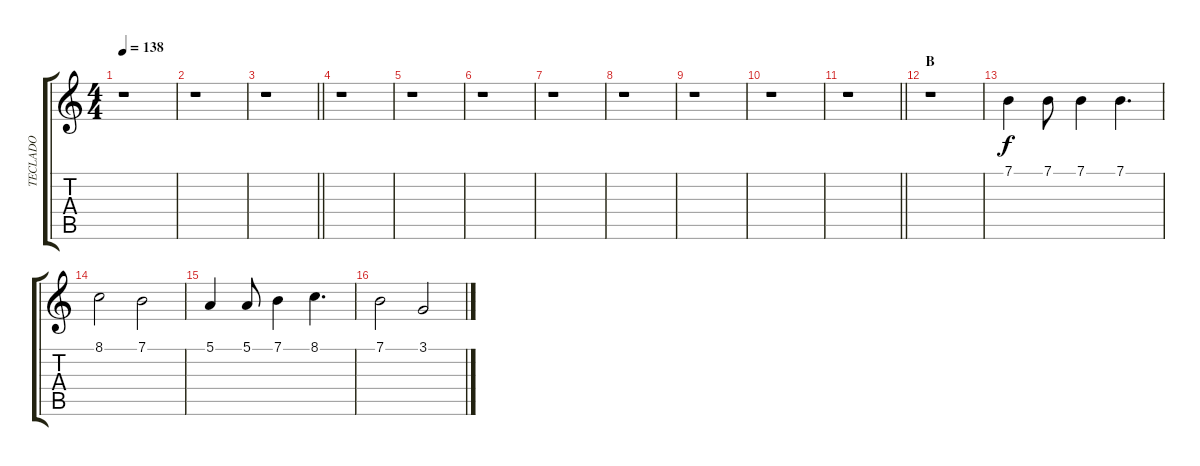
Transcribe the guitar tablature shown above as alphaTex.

\track ("TECLADO" "TECLADO") {instrument choiraahs}
\staff {score tabs}
\tuning (E4 B3 G3 D3 A2 E2) {hide}
\ts (4 4)
\tempo 138
\clef g2
\ks c
r.1{dy f} |
r.1 |
\barLineRight lightlight
r.1 |
r.1 |
r.1 |
r.1 |
r.1 |
r.1 |
r.1 |
r.1 |
\barLineRight lightlight
r.1 |
\section ("" "B")
r.1 |
7.1.4 7.1.8 7.1.4 7.1.4{d} |
8.1.2 7.1.2 |
5.1.4 5.1.8 7.1.4 8.1.4{d} |
7.1.2 3.1.2
